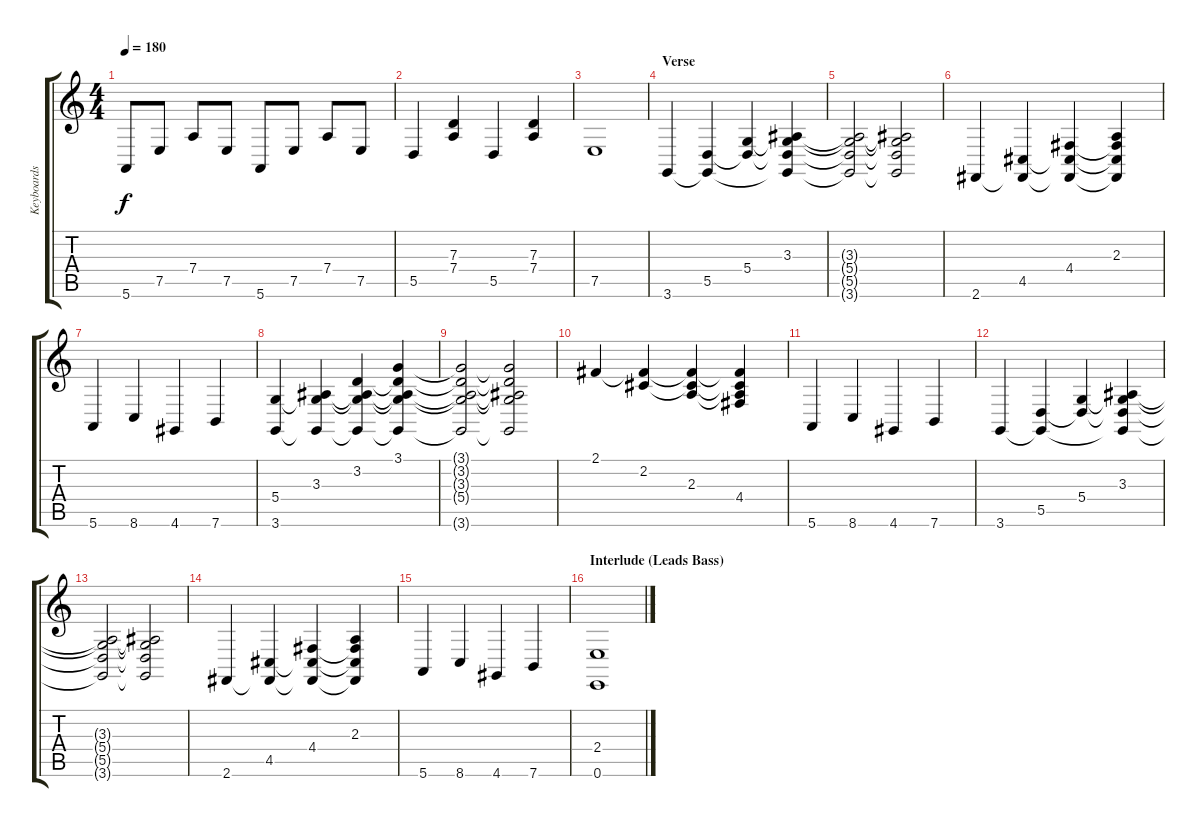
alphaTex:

\track ("Keyboards (Gorelych)" "Keyboards ") {instrument stringensemble1}
\staff {score tabs}
\tuning (E4 B3 G3 D3 A2 E2) {hide}
\ts (4 4)
\tempo 180
\clef g2
\ks c
5.6.8{dy f} 7.5.8 7.4.8 7.5.8 5.6.8 7.5.8 7.4.8 7.5.8 |
5.5.4 (7.3 7.4).4 5.5.4 (7.3 7.4).4 |
7.5.1 |
\section ("" "Verse")
3.6.4{instrument stringensemble1} (5.5 3.6{t}).4 (5.4 5.5{t}).4 (3.3 5.4{t} 5.5{t} 3.6{t}).4 |
(3.3{t} 5.4{t} 5.5{t} 3.6{t}).2 (3.3{t} 5.4{t} 5.5{t} 3.6{t}).2 |
2.6.4 (4.5 2.6{t}).4 (4.4 4.5{t} 2.6{t}).4 (2.3 4.4{t} 4.5{t} 2.6{t}).4 |
5.6.4 8.6.4 4.6.4 7.6.4 |
(5.4 3.6).4 (3.3 5.4{t} 3.6{t}).4 (3.2 3.3{t} 5.4{t} 3.6{t}).4 (3.1 3.2{t} 3.3{t} 5.4{t} 3.6{t}).4 |
(3.1{t} 3.2{t} 3.3{t} 5.4{t} 3.6{t}).2 (3.1{t} 3.2{t} 3.3{t} 5.4{t} 3.6{t}).2 |
2.1.4 (2.1{t} 2.2).4 (2.1{t} 2.2{t} 2.3).4 (2.1{t} 2.2{t} 2.3{t} 4.4).4 |
5.6.4 8.6.4 4.6.4 7.6.4 |
3.6.4 (5.5 3.6{t}).4 (5.4 5.5{t}).4 (3.3 5.4{t} 5.5{t} 3.6{t}).4 |
(3.3{t} 5.4{t} 5.5{t} 3.6{t}).2 (3.3{t} 5.4{t} 5.5{t} 3.6{t}).2 |
2.6.4 (4.5 2.6{t}).4 (4.4 4.5{t} 2.6{t}).4 (2.3 4.4{t} 4.5{t} 2.6{t}).4 |
5.6.4 8.6.4 4.6.4 7.6.4 |
\section ("" "Interlude (Leads Bass)")
(2.4 0.6).1
